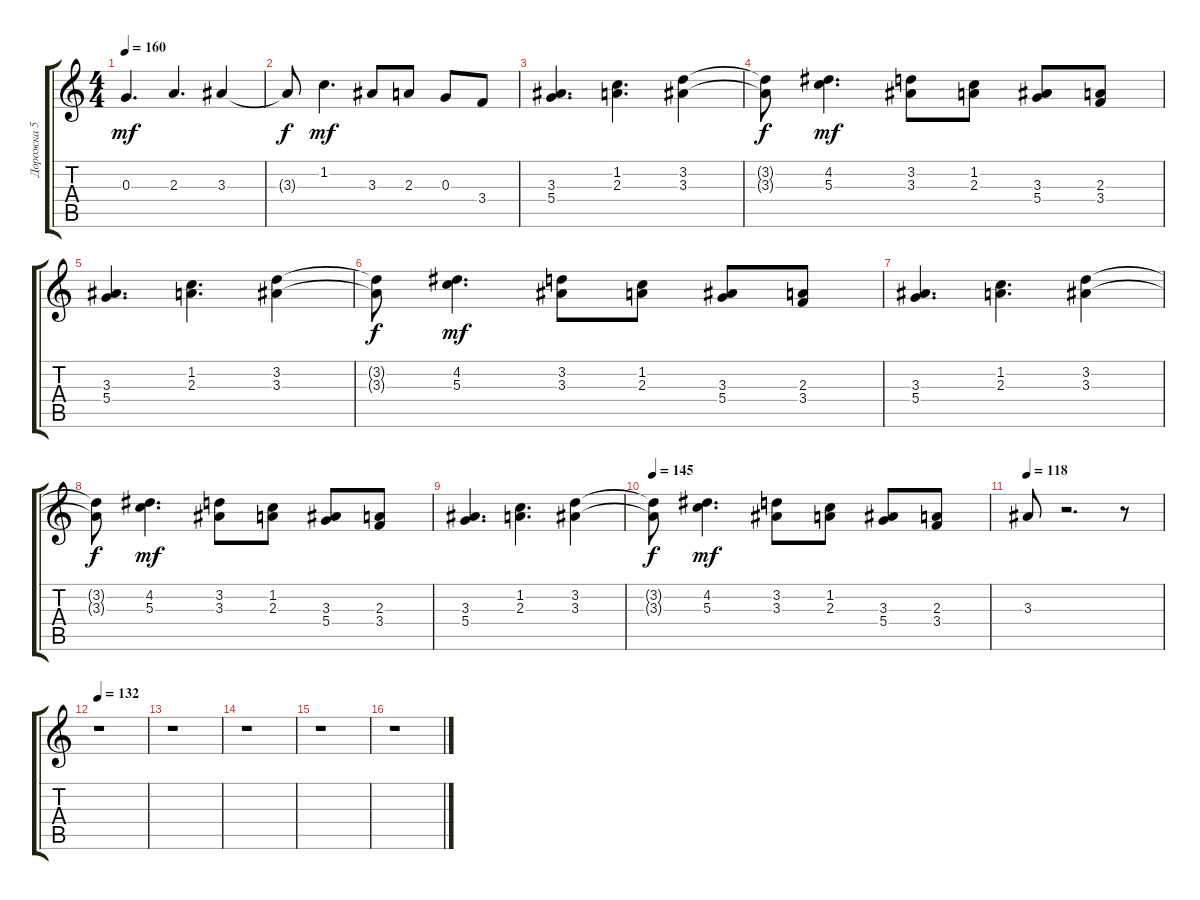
\track ("Дорожка 5" "Дорожка 5") {instrument distortionguitar}
\staff {score tabs}
\tuning (E4 B3 G3 D3 A2 E2) {hide}
\ts (4 4)
\tempo 160
\clef g2
\ks c
0.3.4{d dy mf} 2.3.4{d} 3.3.4 |
3.3{t}.8{dy f} 1.2.4{d dy mf} 3.3.8 2.3.8 0.3.8 3.4.8 |
(3.3 5.4).4{d} (1.2 2.3).4{d} (3.2 3.3).4 |
(3.2{t} 3.3{t}).8{dy f} (4.2 5.3).4{d dy mf} (3.2 3.3).8 (1.2 2.3).8 (3.3 5.4).8 (2.3 3.4).8 |
(3.3 5.4).4{d} (1.2 2.3).4{d} (3.2 3.3).4 |
(3.2{t} 3.3{t}).8{dy f} (4.2 5.3).4{d dy mf} (3.2 3.3).8 (1.2 2.3).8 (3.3 5.4).8 (2.3 3.4).8 |
(3.3 5.4).4{d} (1.2 2.3).4{d} (3.2 3.3).4 |
(3.2{t} 3.3{t}).8{dy f} (4.2 5.3).4{d dy mf} (3.2 3.3).8 (1.2 2.3).8 (3.3 5.4).8 (2.3 3.4).8 |
(3.3 5.4).4{d} (1.2 2.3).4{d} (3.2 3.3).4 |
\tempo 145
(3.2{t} 3.3{t}).8{dy f} (4.2 5.3).4{d dy mf} (3.2 3.3).8 (1.2 2.3).8 (3.3 5.4).8 (2.3 3.4).8 |
\tempo 118
3.3.8 r.2{d} r.8 |
\tempo 132
r.1 |
r.1 |
r.1 |
r.1 |
r.1
